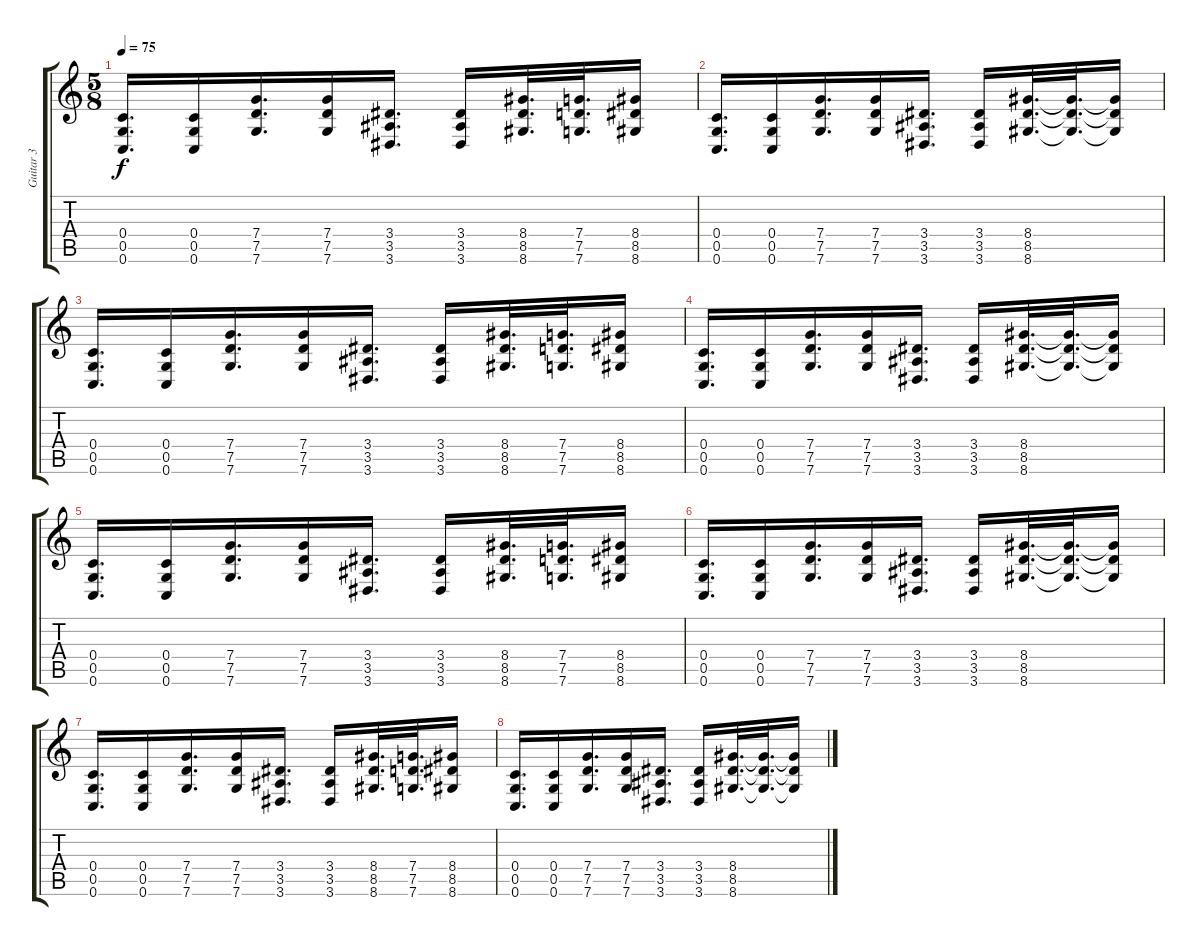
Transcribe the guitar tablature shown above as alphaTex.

\track ("Guitar 3" "Guitar 3") {instrument distortionguitar}
\staff {score tabs}
\tuning (D4 A3 F3 C3 G2 C2) {hide}
\ts (5 8)
\tempo 75
\clef g2
\ks c
(0.4 0.5 0.6).16{d dy f} (0.4 0.5 0.6).16 (7.4 7.5 7.6).16{d} (7.4 7.5 7.6).16 (3.4 3.5 3.6).16{d} (3.4 3.5 3.6).16 (8.4 8.5 8.6).32{d} (7.4 7.5 7.6).32{d} (8.4 8.5 8.6).16 |
(0.4 0.5 0.6).16{d} (0.4 0.5 0.6).16 (7.4 7.5 7.6).16{d} (7.4 7.5 7.6).16 (3.4 3.5 3.6).16{d} (3.4 3.5 3.6).16 (8.4 8.5 8.6).32{d} (8.4{t} 8.5{t} 8.6{t}).32{d} (8.4{t} 8.5{t} 8.6{t}).16 |
(0.4 0.5 0.6).16{d} (0.4 0.5 0.6).16 (7.4 7.5 7.6).16{d} (7.4 7.5 7.6).16 (3.4 3.5 3.6).16{d} (3.4 3.5 3.6).16 (8.4 8.5 8.6).32{d} (7.4 7.5 7.6).32{d} (8.4 8.5 8.6).16 |
(0.4 0.5 0.6).16{d} (0.4 0.5 0.6).16 (7.4 7.5 7.6).16{d} (7.4 7.5 7.6).16 (3.4 3.5 3.6).16{d} (3.4 3.5 3.6).16 (8.4 8.5 8.6).32{d} (8.4{t} 8.5{t} 8.6{t}).32{d} (8.4{t} 8.5{t} 8.6{t}).16 |
(0.4 0.5 0.6).16{d} (0.4 0.5 0.6).16 (7.4 7.5 7.6).16{d} (7.4 7.5 7.6).16 (3.4 3.5 3.6).16{d} (3.4 3.5 3.6).16 (8.4 8.5 8.6).32{d} (7.4 7.5 7.6).32{d} (8.4 8.5 8.6).16 |
(0.4 0.5 0.6).16{d} (0.4 0.5 0.6).16 (7.4 7.5 7.6).16{d} (7.4 7.5 7.6).16 (3.4 3.5 3.6).16{d} (3.4 3.5 3.6).16 (8.4 8.5 8.6).32{d} (8.4{t} 8.5{t} 8.6{t}).32{d} (8.4{t} 8.5{t} 8.6{t}).16 |
(0.4 0.5 0.6).16{d} (0.4 0.5 0.6).16 (7.4 7.5 7.6).16{d} (7.4 7.5 7.6).16 (3.4 3.5 3.6).16{d} (3.4 3.5 3.6).16 (8.4 8.5 8.6).32{d} (7.4 7.5 7.6).32{d} (8.4 8.5 8.6).16 |
(0.4 0.5 0.6).16{d} (0.4 0.5 0.6).16 (7.4 7.5 7.6).16{d} (7.4 7.5 7.6).16 (3.4 3.5 3.6).16{d} (3.4 3.5 3.6).16 (8.4 8.5 8.6).32{d} (8.4{t} 8.5{t} 8.6{t}).32{d} (8.4{t} 8.5{t} 8.6{t}).16
